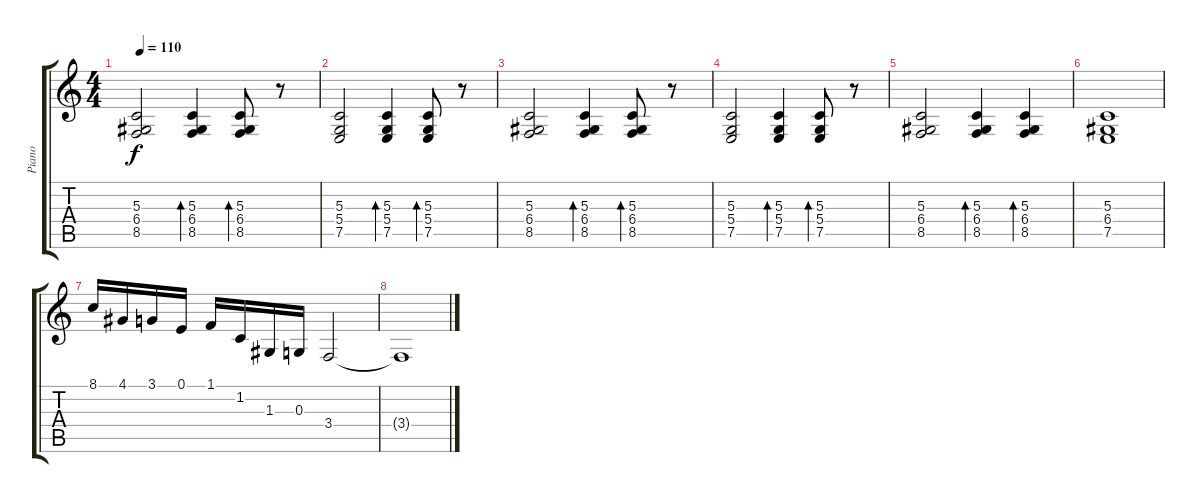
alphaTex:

\track ("Piano" "Piano") {instrument brightacousticpiano}
\staff {score tabs}
\tuning (E4 B3 G3 D3 A2 E2) {hide}
\ts (4 4)
\tempo 110
\clef g2
\ks c
(5.3 6.4 8.5).2{dy f} (5.3 6.4 8.5).4{bd 120} (5.3 6.4 8.5).8{bd 120} r.8 |
(5.3 5.4 7.5).2 (5.3 5.4 7.5).4{bd 120} (5.3 5.4 7.5).8{bd 120} r.8 |
(5.3 6.4 8.5).2 (5.3 6.4 8.5).4{bd 120} (5.3 6.4 8.5).8{bd 120} r.8 |
(5.3 5.4 7.5).2 (5.3 5.4 7.5).4{bd 120} (5.3 5.4 7.5).8{bd 120} r.8 |
(5.3 6.4 8.5).2 (5.3 6.4 8.5).4{bd 120} (5.3 6.4 8.5).4{bd 120} |
(5.3 6.4 7.5).1 |
8.1.16 4.1.16 3.1.16 0.1.16 1.1.16 1.2.16 1.3.16 0.3.16 3.4.2 |
3.4{t}.1
